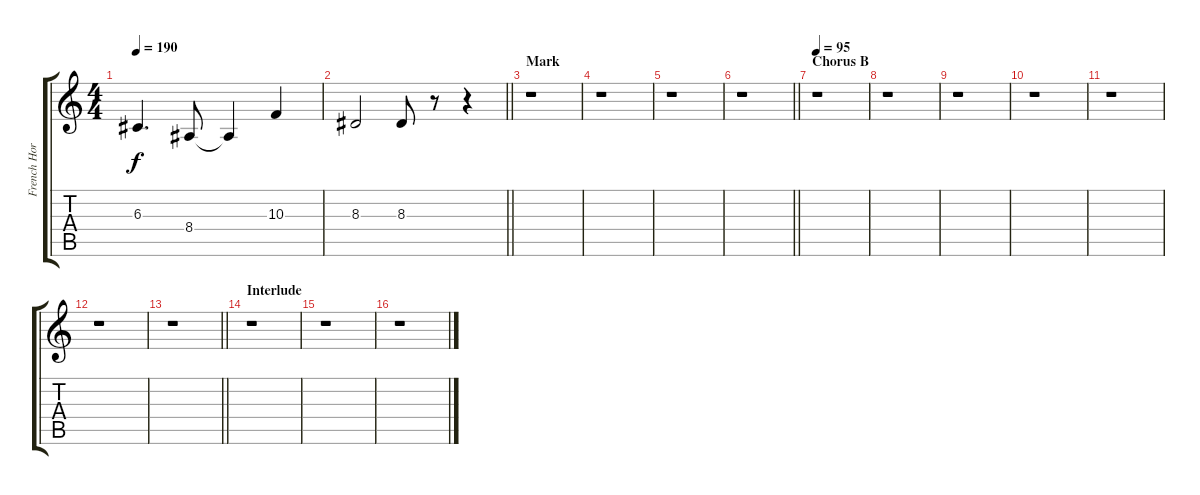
\track ("French Horn" "French Hor") {instrument frenchhorn}
\staff {score tabs}
\tuning (E4 B3 G3 D3 A2 E2) {hide}
\ts (4 4)
\tempo 190
\clef g2
\ks c
6.3.4{d dy f} 8.4.8 8.4{t}.4 10.3.4 |
\barLineRight lightlight
8.3.2 8.3.8 r.8 r.4 |
\section ("" "Mark")
r.1 |
r.1 |
r.1 |
\barLineRight lightlight
r.1 |
\section ("" "Chorus B")
\tempo 95
r.1 |
r.1 |
r.1 |
r.1 |
r.1 |
r.1 |
\barLineRight lightlight
r.1 |
\section ("" "Interlude")
r.1 |
r.1 |
r.1
